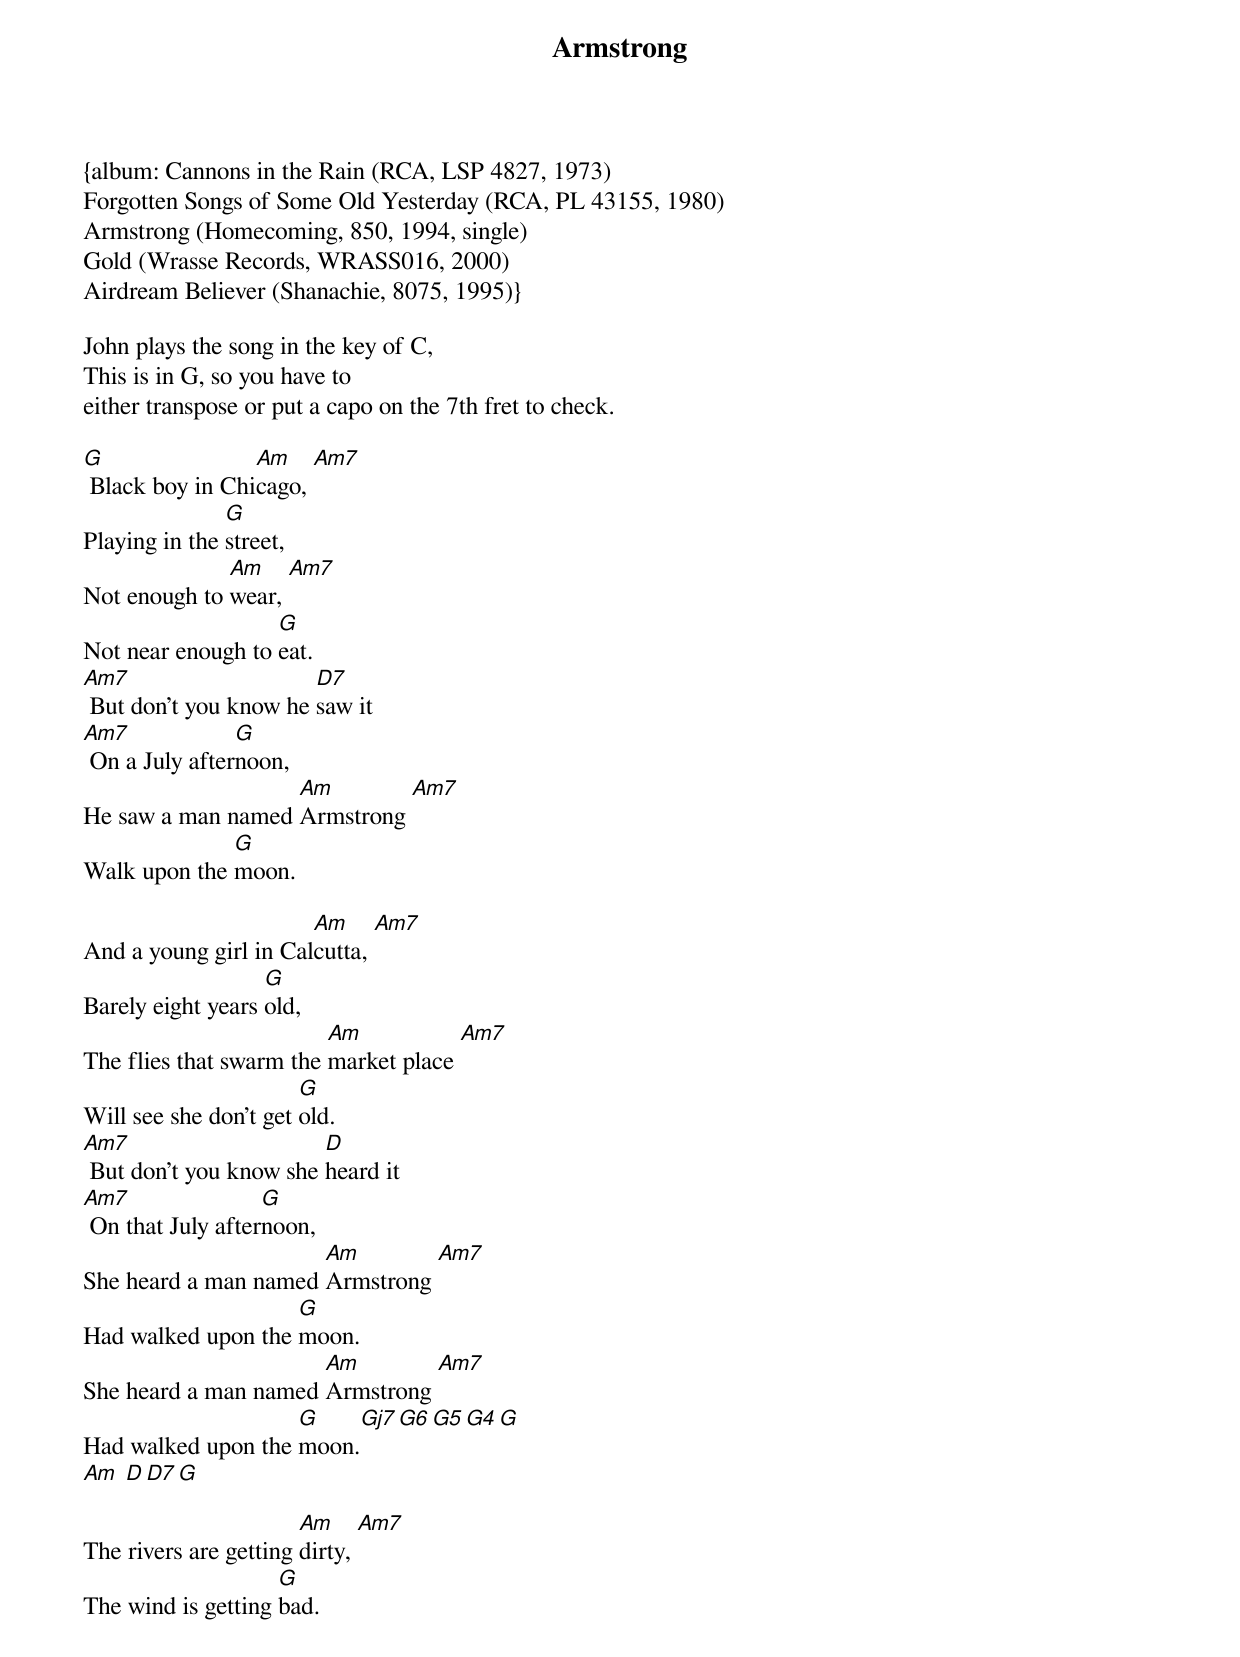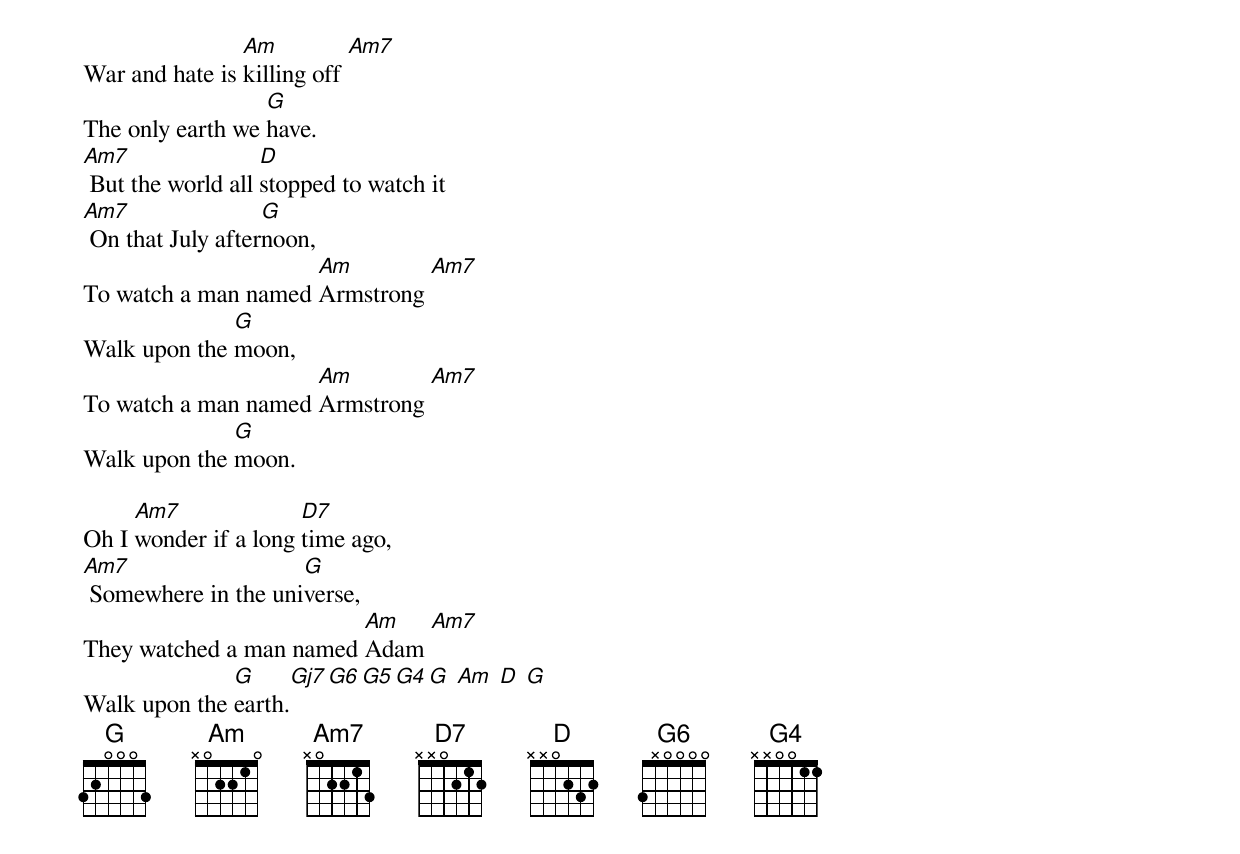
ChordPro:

{title: Armstrong}
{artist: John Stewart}
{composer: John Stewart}
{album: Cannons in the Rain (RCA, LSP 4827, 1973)
Forgotten Songs of Some Old Yesterday (RCA, PL 43155, 1980)
Armstrong (Homecoming, 850, 1994, single)
Gold (Wrasse Records, WRASS016, 2000)
Airdream Believer (Shanachie, 8075, 1995)}

John plays the song in the key of C,
This is in G, so you have to
either transpose or put a capo on the 7th fret to check.

[G] Black boy in Chi[Am]cago, [Am7]
Playing in the [G]street,
Not enough to [Am]wear, [Am7]
Not near enough to [G]eat.
[Am7] But don't you know he [D7]saw it
[Am7] On a July after[G]noon,
He saw a man named [Am]Armstrong [Am7]
Walk upon the [G]moon.

And a young girl in Cal[Am]cutta, [Am7]
Barely eight years [G]old,
The flies that swarm the [Am]market place [Am7]
Will see she don't get [G]old.
[Am7] But don't you know she [D]heard it
[Am7] On that July after[G]noon,
She heard a man named [Am]Armstrong [Am7]
Had walked upon the [G]moon.
She heard a man named [Am]Armstrong [Am7]
Had walked upon the [G]moon.[Gj7][G6][G5][G4][G]
[Am] [D][D7][G]

The rivers are getting [Am]dirty, [Am7]
The wind is getting [G]bad.
War and hate is [Am]killing off [Am7]
The only earth we [G]have.
[Am7] But the world all [D]stopped to watch it
[Am7] On that July after[G]noon,
To watch a man named [Am]Armstrong [Am7]
Walk upon the [G]moon,
To watch a man named [Am]Armstrong [Am7]
Walk upon the [G]moon.

Oh I [Am7]wonder if a long [D7]time ago,
[Am7] Somewhere in the uni[G]verse,
They watched a man named [Am]Adam [Am7]
Walk upon the [G]earth.[Gj7][G6][G5][G4][G] [Am] [D] [G]
